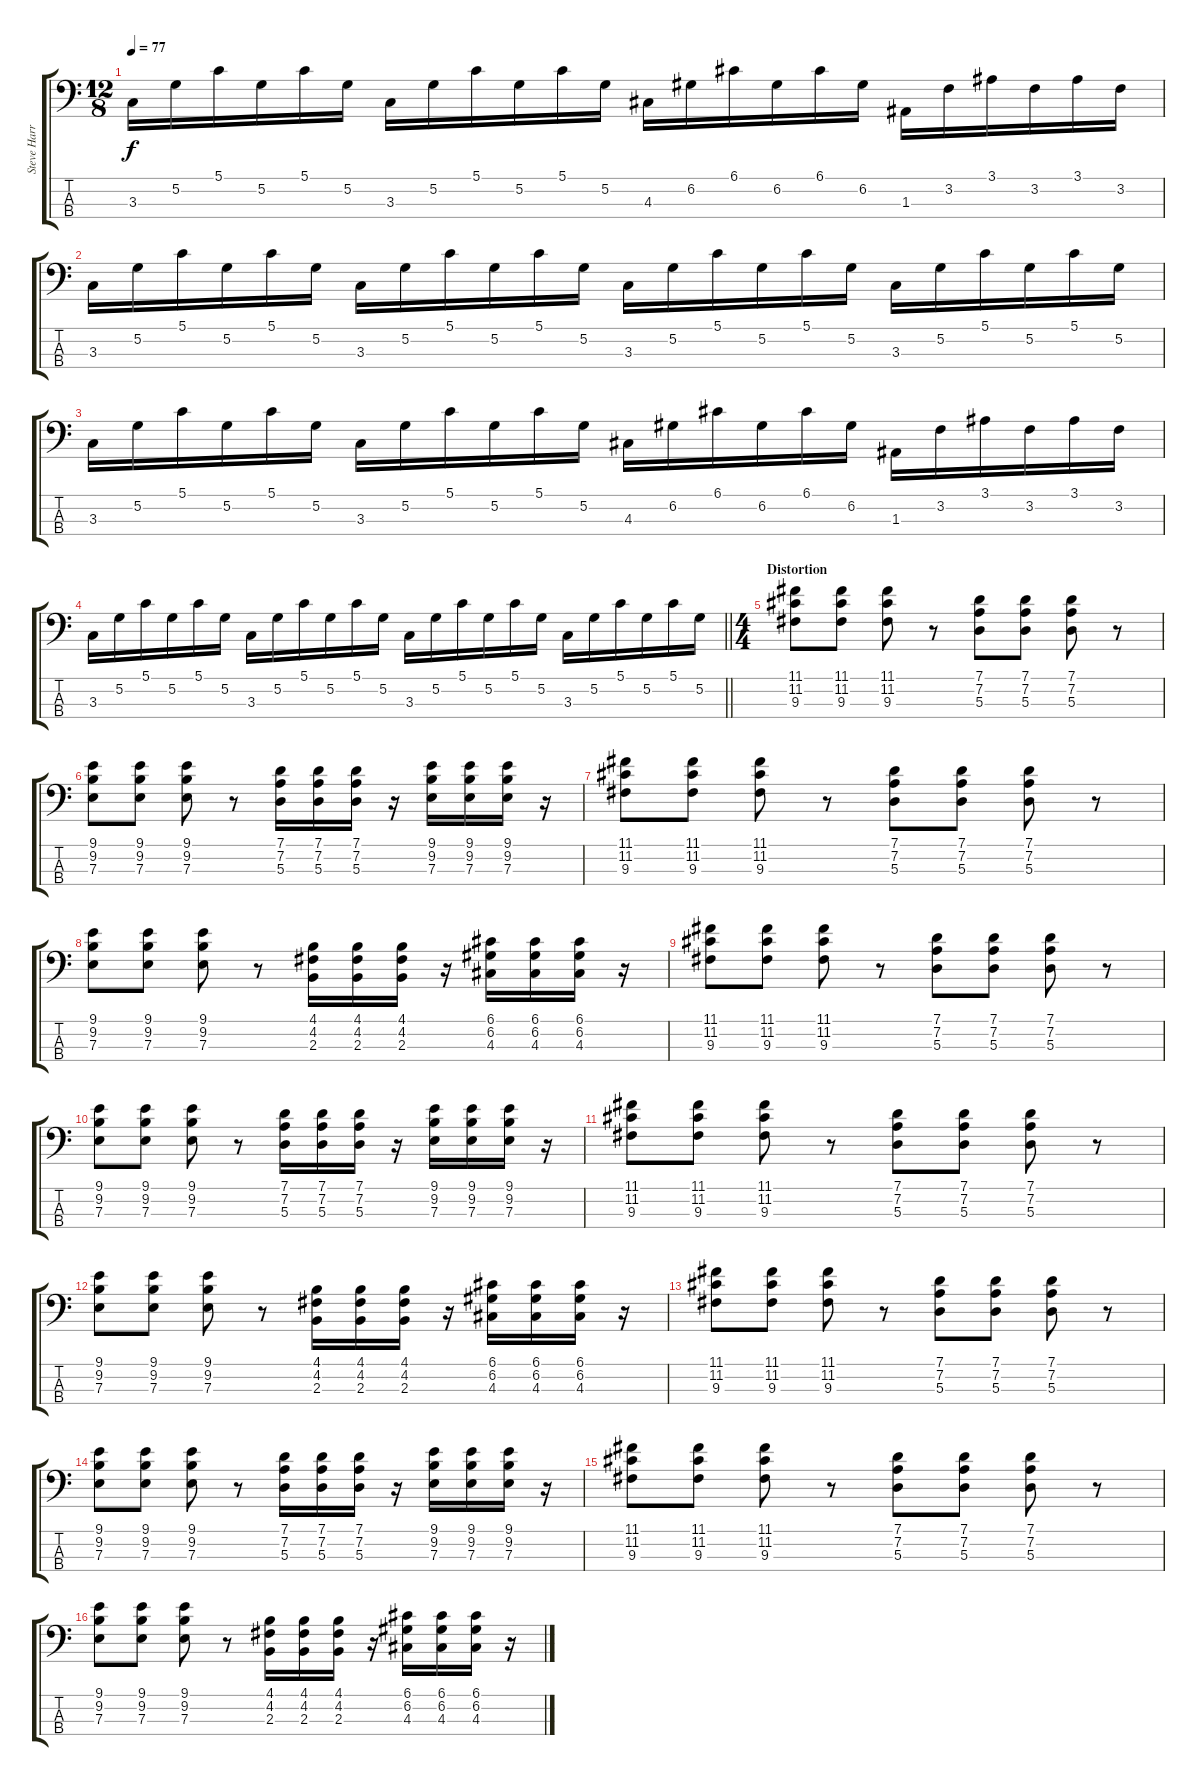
\track ("Steve Harris" "Steve Harr") {instrument electricbassfinger}
\staff {score tabs}
\tuning (G2 D2 A1 E1) {hide}
\ts (12 8)
\tempo 77
\clef f4
\ks c
3.3.16{dy f} 5.2.16 5.1.16 5.2.16 5.1.16 5.2.16 3.3.16 5.2.16 5.1.16 5.2.16 5.1.16 5.2.16 4.3.16 6.2.16 6.1.16 6.2.16 6.1.16 6.2.16 1.3.16 3.2.16 3.1.16 3.2.16 3.1.16 3.2.16 |
3.3.16 5.2.16 5.1.16 5.2.16 5.1.16 5.2.16 3.3.16 5.2.16 5.1.16 5.2.16 5.1.16 5.2.16 3.3.16 5.2.16 5.1.16 5.2.16 5.1.16 5.2.16 3.3.16 5.2.16 5.1.16 5.2.16 5.1.16 5.2.16 |
3.3.16 5.2.16 5.1.16 5.2.16 5.1.16 5.2.16 3.3.16 5.2.16 5.1.16 5.2.16 5.1.16 5.2.16 4.3.16 6.2.16 6.1.16 6.2.16 6.1.16 6.2.16 1.3.16 3.2.16 3.1.16 3.2.16 3.1.16 3.2.16 |
\barLineRight lightlight
3.3.16 5.2.16 5.1.16 5.2.16 5.1.16 5.2.16 3.3.16 5.2.16 5.1.16 5.2.16 5.1.16 5.2.16 3.3.16 5.2.16 5.1.16 5.2.16 5.1.16 5.2.16 3.3.16 5.2.16 5.1.16 5.2.16 5.1.16 5.2.16 |
\ts (4 4)
\section ("" "Distortion")
(11.1 11.2 9.3).8{instrument electricbassfinger} (11.1 11.2 9.3).8 (11.1 11.2 9.3).8 r.8 (7.1 7.2 5.3).8 (7.1 7.2 5.3).8 (7.1 7.2 5.3).8 r.8 |
(9.1 9.2 7.3).8 (9.1 9.2 7.3).8 (9.1 9.2 7.3).8 r.8 (7.1 7.2 5.3).16 (7.1 7.2 5.3).16 (7.1 7.2 5.3).16 r.16 (9.1 9.2 7.3).16 (9.1 9.2 7.3).16 (9.1 9.2 7.3).16 r.16 |
(11.1 11.2 9.3).8 (11.1 11.2 9.3).8 (11.1 11.2 9.3).8 r.8 (7.1 7.2 5.3).8 (7.1 7.2 5.3).8 (7.1 7.2 5.3).8 r.8 |
(9.1 9.2 7.3).8 (9.1 9.2 7.3).8 (9.1 9.2 7.3).8 r.8 (4.1 4.2 2.3).16 (4.1 4.2 2.3).16 (4.1 4.2 2.3).16 r.16 (6.1 6.2 4.3).16 (6.1 6.2 4.3).16 (6.1 6.2 4.3).16 r.16 |
(11.1 11.2 9.3).8 (11.1 11.2 9.3).8 (11.1 11.2 9.3).8 r.8 (7.1 7.2 5.3).8 (7.1 7.2 5.3).8 (7.1 7.2 5.3).8 r.8 |
(9.1 9.2 7.3).8 (9.1 9.2 7.3).8 (9.1 9.2 7.3).8 r.8 (7.1 7.2 5.3).16 (7.1 7.2 5.3).16 (7.1 7.2 5.3).16 r.16 (9.1 9.2 7.3).16 (9.1 9.2 7.3).16 (9.1 9.2 7.3).16 r.16 |
(11.1 11.2 9.3).8 (11.1 11.2 9.3).8 (11.1 11.2 9.3).8 r.8 (7.1 7.2 5.3).8 (7.1 7.2 5.3).8 (7.1 7.2 5.3).8 r.8 |
(9.1 9.2 7.3).8 (9.1 9.2 7.3).8 (9.1 9.2 7.3).8 r.8 (4.1 4.2 2.3).16 (4.1 4.2 2.3).16 (4.1 4.2 2.3).16 r.16 (6.1 6.2 4.3).16 (6.1 6.2 4.3).16 (6.1 6.2 4.3).16 r.16 |
(11.1 11.2 9.3).8 (11.1 11.2 9.3).8 (11.1 11.2 9.3).8 r.8 (7.1 7.2 5.3).8 (7.1 7.2 5.3).8 (7.1 7.2 5.3).8 r.8 |
(9.1 9.2 7.3).8 (9.1 9.2 7.3).8 (9.1 9.2 7.3).8 r.8 (7.1 7.2 5.3).16 (7.1 7.2 5.3).16 (7.1 7.2 5.3).16 r.16 (9.1 9.2 7.3).16 (9.1 9.2 7.3).16 (9.1 9.2 7.3).16 r.16 |
(11.1 11.2 9.3).8 (11.1 11.2 9.3).8 (11.1 11.2 9.3).8 r.8 (7.1 7.2 5.3).8 (7.1 7.2 5.3).8 (7.1 7.2 5.3).8 r.8 |
(9.1 9.2 7.3).8 (9.1 9.2 7.3).8 (9.1 9.2 7.3).8 r.8 (4.1 4.2 2.3).16 (4.1 4.2 2.3).16 (4.1 4.2 2.3).16 r.16 (6.1 6.2 4.3).16 (6.1 6.2 4.3).16 (6.1 6.2 4.3).16 r.16
